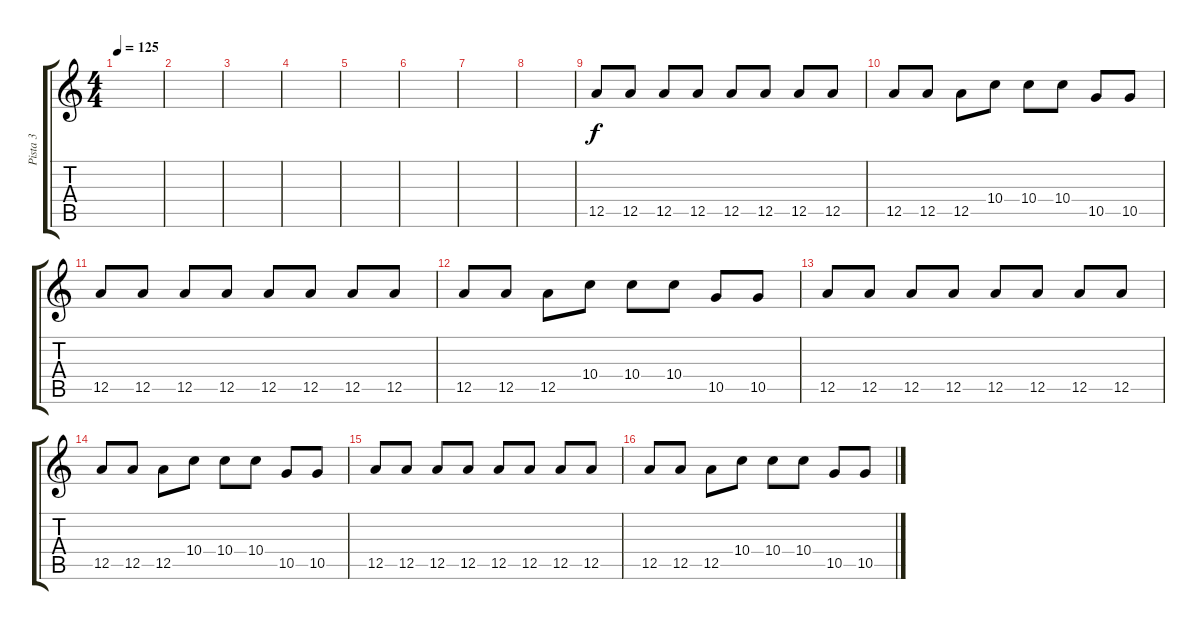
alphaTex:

\track ("Pista 3" "Pista 3") {instrument overdrivenguitar}
\staff {score tabs}
\tuning (E4 B3 G3 D3 A2 E2) {hide}
\ts (4 4)
\tempo 125
\clef g2
\ks c
|
|
|
|
|
|
|
|
12.5.8 12.5.8 12.5.8 12.5.8 12.5.8 12.5.8 12.5.8 12.5.8 |
12.5.8 12.5.8 12.5.8 10.4.8 10.4.8 10.4.8 10.5.8 10.5.8 |
12.5.8 12.5.8 12.5.8 12.5.8 12.5.8 12.5.8 12.5.8 12.5.8 |
12.5.8 12.5.8 12.5.8 10.4.8 10.4.8 10.4.8 10.5.8 10.5.8 |
12.5.8 12.5.8 12.5.8 12.5.8 12.5.8 12.5.8 12.5.8 12.5.8 |
12.5.8 12.5.8 12.5.8 10.4.8 10.4.8 10.4.8 10.5.8 10.5.8 |
12.5.8 12.5.8 12.5.8 12.5.8 12.5.8 12.5.8 12.5.8 12.5.8 |
12.5.8 12.5.8 12.5.8 10.4.8 10.4.8 10.4.8 10.5.8 10.5.8
